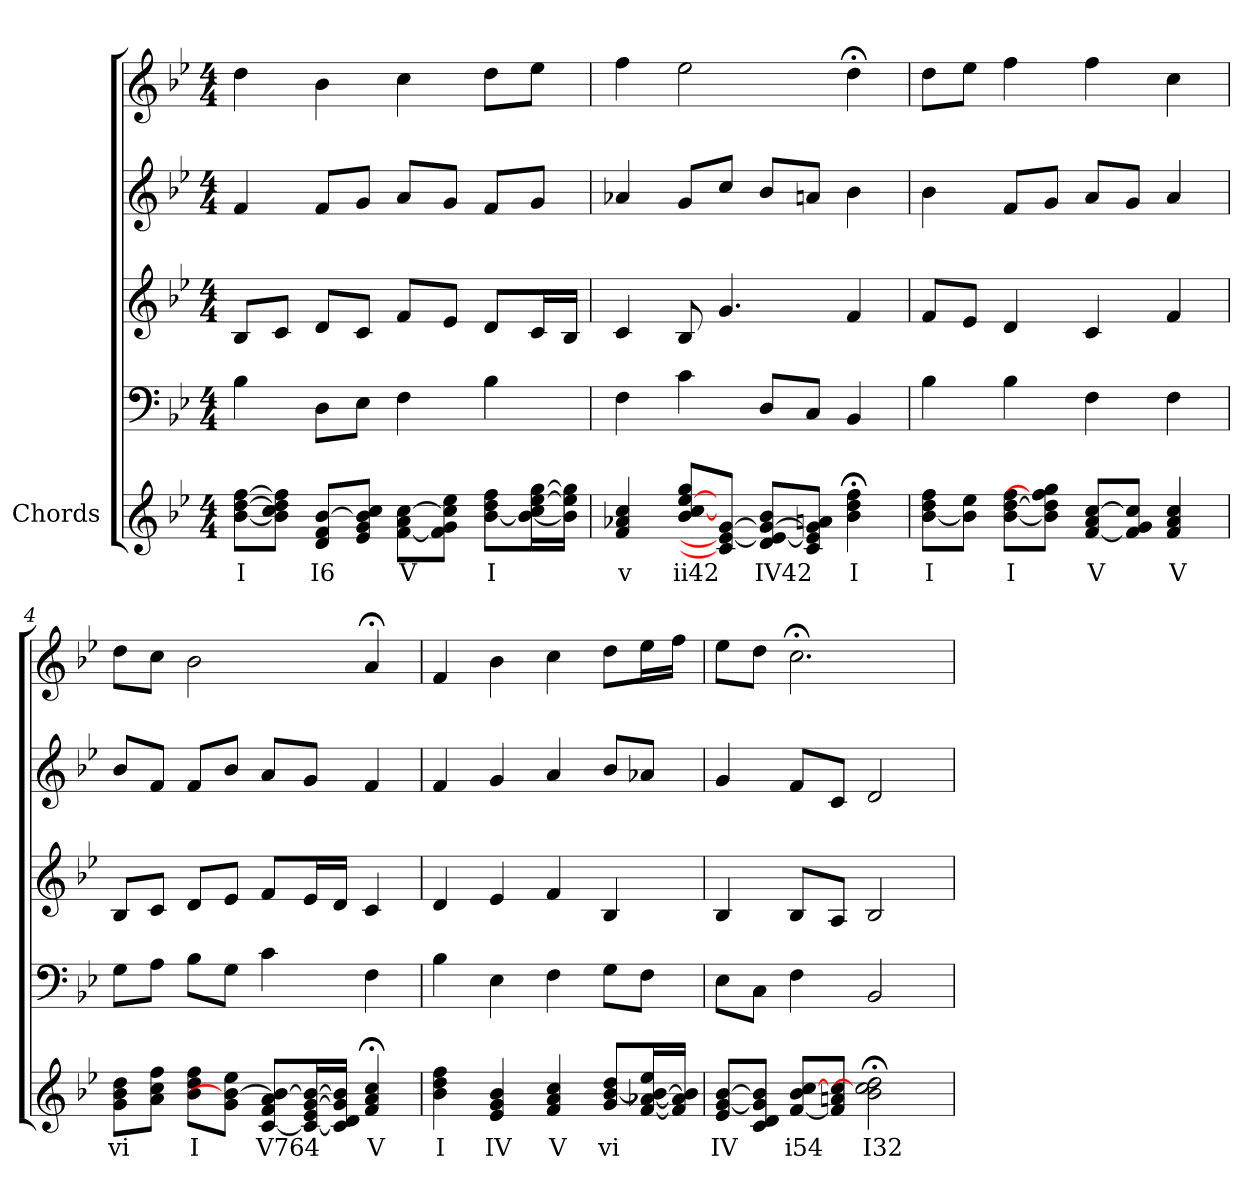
**kern	**text	**kern	**kern	**kern	**kern
*part5	*part5	*part4	*part3	*part2	*part1
*staff5	*staff5	*staff4	*staff3	*staff2	*staff1
*I"Chords	*	*	*	*	*
*clefG2	*	*clefF4	*clefG2	*clefG2	*clefG2
*k[b-e-]	*	*k[b-e-]	*k[b-e-]	*k[b-e-]	*k[b-e-]
*M4/4	*	*M4/4	*M4/4	*M4/4	*M4/4
=1	=1	=1	=1	=1	=1
[8b-\ [8dd [8ffL	I	4B-\	8B-/L	4f/	4dd\
8b-\] 8cc 8dd] 8ff]J	.	.	8c/J	.	.
8d/ 8f [8b-L	I6	8D\L	8d/L	8f/L	4b-\
8e-/ 8g 8b-] 8ccJ	.	8E-\J	8c/J	8g/J	.
[8f\ 8a [8ccL	V	4F\	8f/L	8a/L	4cc\
8f\] 8g 8cc] 8ee-J	.	.	8e-/J	8g/J	.
[8b-\ 8dd 8ffL	I	4B-\	8d/L	8f/L	8dd\L
16b-\_ 16cc [16ee- [16ggL	.	.	16c/L	8g/J	8ee-\J
16b-\] 16ee-] 16gg]JJ	.	.	16B-/JJ	.	.
=2	=2	=2	=2	=2	=2
4f 4a-X 4cc	v	4F\	4c/	4a-X/	4ff\
8b-/ [8cc [8ee- 8ggL	ii42	4c\	8B-/	8g/L	2ee-\
8c/] 8e-_ [8gJ	.	.	4.g/	8cc/J	.
8d/ 8e-_ 8g_ 8b-L	IV42	8D/L	.	8b-/L	.
8c/ 8e-] 8g] 8anJ	.	8C/J	.	8an/J	.
4b-; 4dd; 4ff;	I	4BB-/	4f/	4b-\	4dd;\
=3	=3	=3	=3	=3	=3
[8b-\ 8dd 8ffL	I	4B-\	8f/L	4b-\	8dd\L
8b-\] 8ee-J	.	.	8e-/J	.	8ee-\J
[8b-\ [8dd 8ffL	I	4B-\	4d/	8f/L	4ff\
8b-\] 8dd] 8ff] 8ggJ	.	.	.	8g/J	.
[8f/ 8a [8ccL	V	4F\	4c/	8a/L	4ff\
8f/] 8g 8cc]J	.	.	.	8g/J	.
4f 4a 4cc	V	4F\	4f/	4a/	4cc\
=4	=4	=4	=4	=4	=4
8g\ 8b- 8ddL	vi	8G\L	8B-/L	8b-/L	8dd\L
8a\ 8cc 8ffJ	.	8A\J	8c/J	8f/J	8cc\J
8b-\ 8dd 8ffL	I	8B-\L	8d/L	8f/L	2b-\
8g\ 8b-_ 8ee-J	.	8G\J	8e-/J	8b-/J	.
[8c/ 8f 8a 8b-_L	V764	4c\	8f/L	8a/L	.
16c/_ 16e- [16g 16b-_L	.	.	16e-/L	8g/J	.
16c/] 16d 16g] 16b-]JJ	.	.	16d/JJ	.	.
4f; 4a; 4cc;	V	4F\	4c/	4f/	4a;/
=5	=5	=5	=5	=5	=5
4b- 4dd 4ff	I	4B-\	4d/	4f/	4f/
4e- 4g 4b-	IV	4E-\	4e-/	4g/	4b-\
4f 4a 4cc	V	4F\	4f/	4a/	4cc\
8g/ [8b- 8ddL	vi	8G\L	4B-/	8b-/L	8dd\L
[16f/ [16a-X 16b-_ 16ee-L	.	8F\J	.	8a-X/J	16ee-\L
16f/] 16a-] 16b-]JJ	.	.	.	.	16ff\JJ
!!LO:LB:g=z
=6	=6	=6	=6	=6	=6
8e-/ [8g [8b-L	IV	8E-\L	4B-/	4g/	8ee-\L
8c/ 8d 8g] 8b-]J	.	8C\J	.	.	8dd\J
[8f/ 8b- [8ccL	i54	4F\	8B-/L	8f/L	2.cc;\
8f/] 8an 8ccJ	.	.	8A/J	8c/J	.
2b-; 2cc]; 2dd;	I32	2BB-/	2B-/	2d/	.
=	=	=	=	=	=
*-	*-	*-	*-	*-	*-
